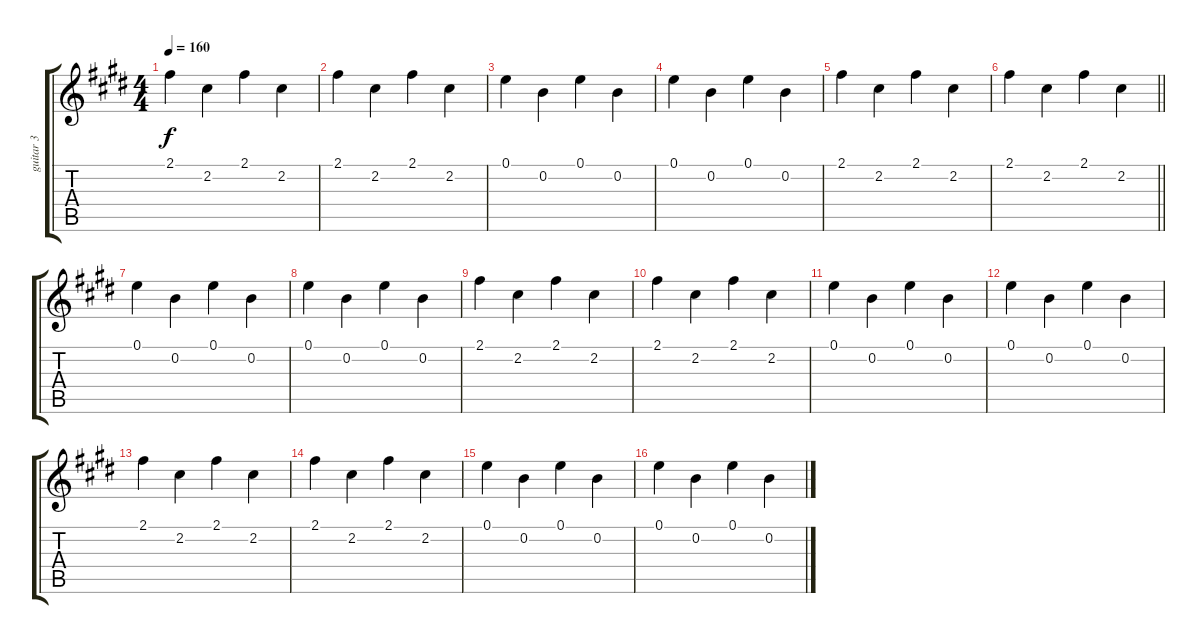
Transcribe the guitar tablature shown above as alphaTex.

\track ("guitar 3" "guitar 3") {instrument electricguitarclean}
\staff {score tabs}
\tuning (E4 B3 G3 D3 A2 E2) {hide}
\ts (4 4)
\tempo 160
\clef g2
\ks e
2.1.4{dy f} 2.2.4 2.1.4 2.2.4 |
2.1.4 2.2.4 2.1.4 2.2.4 |
0.1.4 0.2.4 0.1.4 0.2.4 |
0.1.4 0.2.4 0.1.4 0.2.4 |
2.1.4 2.2.4 2.1.4 2.2.4 |
\barLineRight lightlight
2.1.4 2.2.4 2.1.4 2.2.4 |
\section ("" "")
0.1.4 0.2.4 0.1.4 0.2.4 |
0.1.4 0.2.4 0.1.4 0.2.4 |
2.1.4 2.2.4 2.1.4 2.2.4 |
2.1.4 2.2.4 2.1.4 2.2.4 |
0.1.4 0.2.4 0.1.4 0.2.4 |
0.1.4 0.2.4 0.1.4 0.2.4 |
2.1.4 2.2.4 2.1.4 2.2.4 |
2.1.4 2.2.4 2.1.4 2.2.4 |
0.1.4 0.2.4 0.1.4 0.2.4 |
0.1.4 0.2.4 0.1.4 0.2.4
